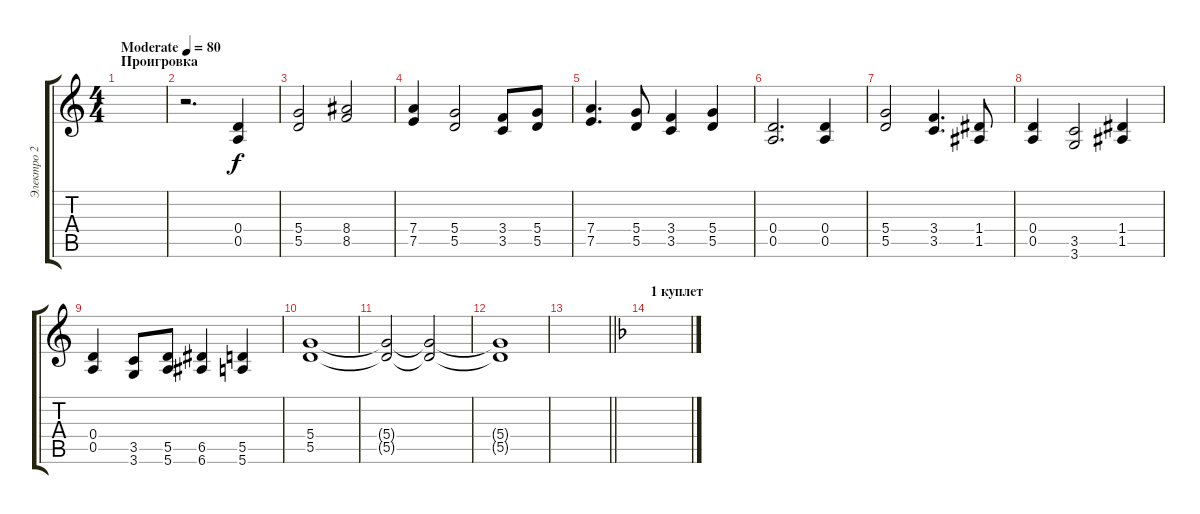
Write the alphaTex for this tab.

\track ("Электро 2" "Электро 2") {instrument overdrivenguitar}
\staff {score tabs}
\tuning (E4 B3 G3 D3 A2 E2) {hide}
\ts (4 4)
\section ("" "Проигровка")
\tempo (80 "Moderate")
\clef g2
\ks c
|
r.2{d volume 9 balance 8} (0.4 0.5).4{volume 15} |
(5.4 5.5).2 (8.4 8.5).2 |
(7.4 7.5).4 (5.4 5.5).2 (3.4 3.5).8 (5.4 5.5).8 |
(7.4 7.5).4{d} (5.4 5.5).8 (3.4 3.5).4 (5.4 5.5).4 |
(0.4 0.5).2{d} (0.4 0.5).4 |
(5.4 5.5).2 (3.4 3.5).4{d} (1.4 1.5).8 |
(0.4 0.5).4 (3.5 3.6).2 (1.4 1.5).4 |
(0.4 0.5).4 (3.5 3.6).8 (5.5 5.6).8 (6.5 6.6).4 (5.5 5.6).4 |
(5.4 5.5).1{volume 0} |
(5.4{t} 5.5{t}).2 (5.4{t} 5.5{t}).2 |
(5.4{t} 5.5{t}).1 |
\barLineRight lightlight
|
\section ("" "1 куплет")
\ks f
